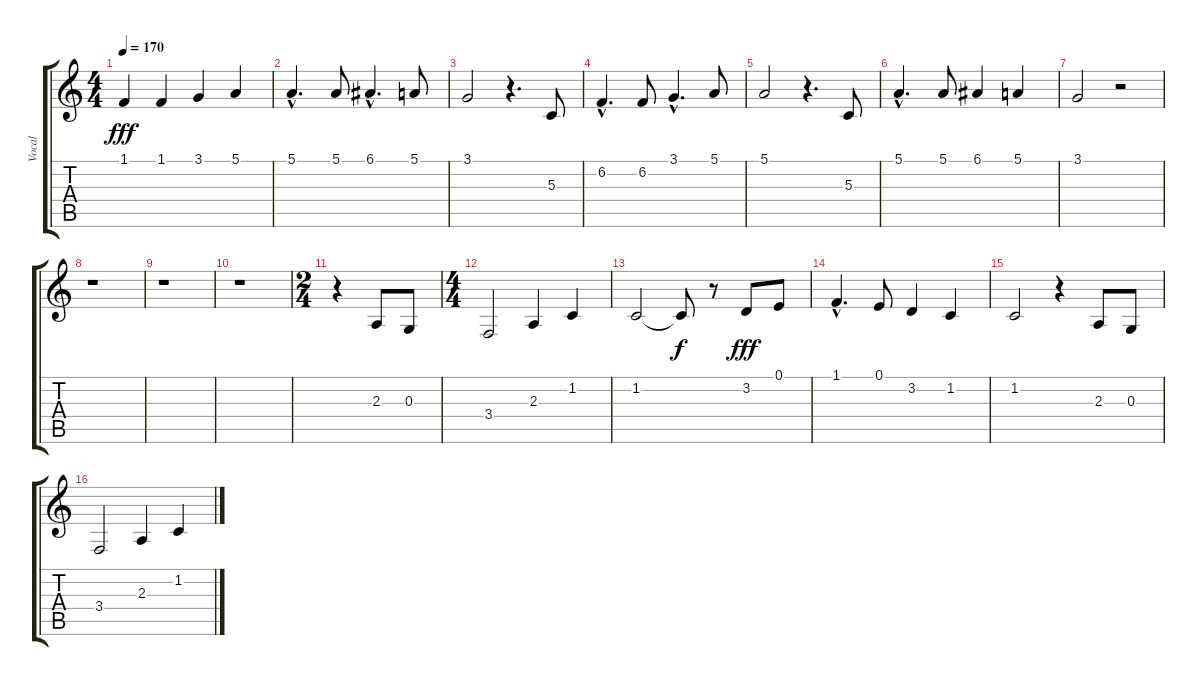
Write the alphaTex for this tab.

\track ("Vocal" "Vocal") {instrument synthvoice}
\staff {score tabs}
\tuning (E4 B3 G3 D3 A2 E2) {hide}
\ts (4 4)
\tempo 170
\clef g2
\ks c
1.1.4{dy fff} 1.1.4 3.1.4 5.1.4 |
5.1{hac}.4{d} 5.1.8 6.1{hac}.4{d} 5.1.8 |
3.1.2 r.4{d} 5.3.8 |
6.2{hac}.4{d} 6.2.8 3.1{hac}.4{d} 5.1.8 |
5.1.2 r.4{d} 5.3.8 |
5.1{hac}.4{d} 5.1.8 6.1.4 5.1.4 |
3.1.2 r.2 |
r.1 |
r.1 |
r.1 |
\ts (2 4)
r.4 2.3.8 0.3.8 |
\ts (4 4)
3.4.2 2.3.4 1.2.4 |
1.2.2 1.2{t}.8{dy f} r.8 3.2.8{dy fff} 0.1.8 |
1.1{hac}.4{d} 0.1.8 3.2.4 1.2.4 |
1.2.2 r.4 2.3.8 0.3.8 |
3.4.2 2.3.4 1.2.4
